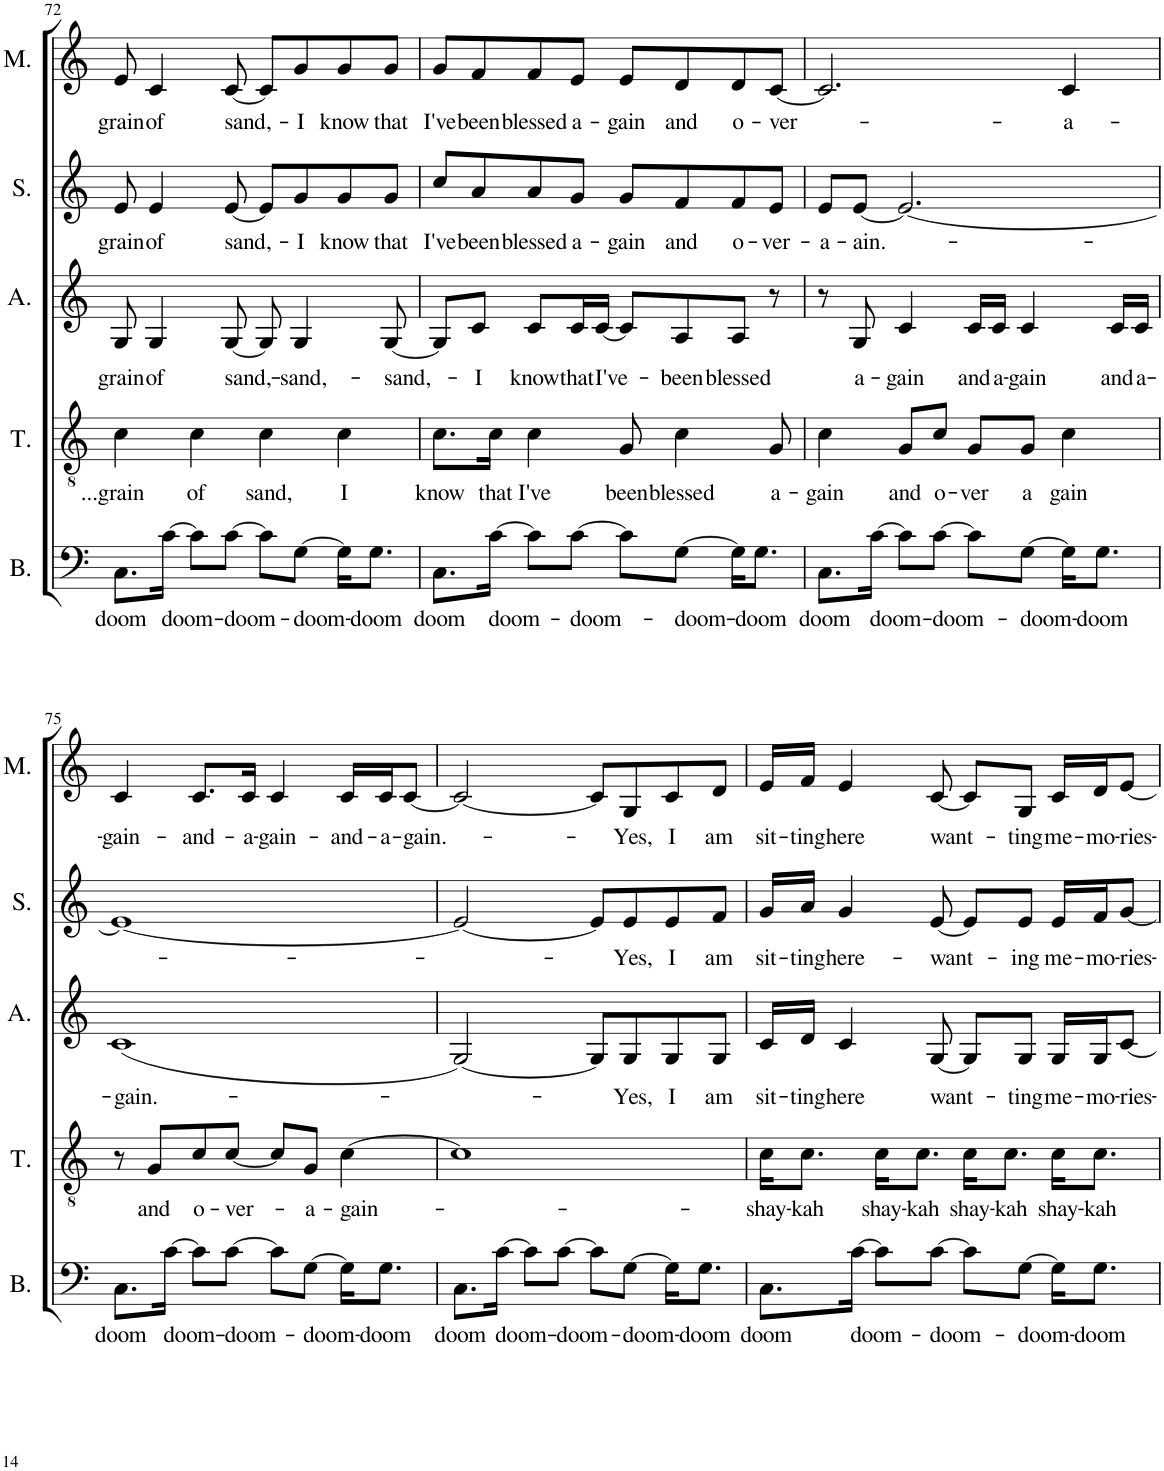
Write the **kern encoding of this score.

**kern	**text	**kern	**text	**kern	**text	**kern	**text	**kern	**text
*part5	*part5	*part4	*part4	*part3	*part3	*part2	*part2	*part1	*part1
*staff5	*staff5	*staff4	*staff4	*staff3	*staff3	*staff2	*staff2	*staff1	*staff1
*I"Bass	*	*I"Tenor	*	*I"Alto	*	*I"Soprano	*	*I"Melody	*
*I'B.	*	*I'T.	*	*I'A.	*	*I'S.	*	*I'M.	*
!!LO:PB:g=z
*clefF4	*	*clefGv2	*	*clefG2	*	*clefG2	*	*clefG2	*
*k[]	*	*k[]	*	*k[]	*	*k[]	*	*k[]	*
*M4/4	*	*M4/4	*	*M4/4	*	*M4/4	*	*M4/4	*
=72	=72	=72	=72	=72	=72	=72	=72	=72	=72
!	!LO:LY:b	!	!LO:LY:b	!	!LO:LY:b	!	!LO:LY:b	!	!LO:LY:b
8.C\L	doom	4c\	...grain	8G/	grain	8e/	grain	8e/	grain
!	!	!	!	!	!LO:LY:b	!	!LO:LY:b	!	!LO:LY:b
.	.	.	.	4G/	of	4e/	of	4c/	of
!	!LO:LY:b	!	!	!	!	!	!	!	!
[16c\Jk	doom-	.	.	.	.	.	.	.	.
!	!	!	!LO:LY:b	!	!	!	!	!	!
8c\L]	.	4c\	of	.	.	.	.	.	.
!	!LO:LY:b	!	!	!	!LO:LY:b	!	!LO:LY:b	!	!LO:LY:b
[8c\J	-doom-	.	.	[8G/	sand,-	[8e/	sand,-	[8c/	sand,-
!	!	!	!LO:LY:b	!	!	!	!	!	!
8c\L]	.	4c\	sand,	8G/]	.	8e/L]	.	8c/L]	.
!	!LO:LY:b	!	!	!	!LO:LY:b	!	!LO:LY:b	!	!LO:LY:b
[8G\J	-doom-	.	.	4G/	-sand,-	8g/	-I	8g/	-I
!	!	!	!LO:LY:b	!	!	!	!LO:LY:b	!	!LO:LY:b
16G\KL]	.	4c\	I	.	.	8g/	know	8g/	know
!	!LO:LY:b	!	!	!	!	!	!	!	!
8.G\J	-doom	.	.	.	.	.	.	.	.
!	!	!	!	!	!LO:LY:b	!	!LO:LY:b	!	!LO:LY:b
.	.	.	.	[8G/	-sand,-	8g/J	that	8g/J	that
=73	=73	=73	=73	=73	=73	=73	=73	=73	=73
!	!LO:LY:b	!	!LO:LY:b	!	!	!	!LO:LY:b	!	!LO:LY:b
8.C\L	doom	8.c\L	know	8G/L]	.	8cc/L	I've	8g/L	I've
!	!	!	!	!	!LO:LY:b	!	!LO:LY:b	!	!LO:LY:b
.	.	.	.	8c/J	-I	8a/	been	8f/	been
!	!LO:LY:b	!	!LO:LY:b	!	!	!	!	!	!
[16c\Jk	doom-	16c\Jk	that	.	.	.	.	.	.
!	!	!	!LO:LY:b	!	!LO:LY:b	!	!LO:LY:b	!	!LO:LY:b
8c\L]	.	4c\	I've	8c/L	know	8a/	blessed	8f/	blessed
!	!LO:LY:b	!	!	!	!LO:LY:b	!	!LO:LY:b	!	!LO:LY:b
[8c\J	-doom-	.	.	16c/L	that	8g/J	a-	8e/J	a-
!	!	!	!	!	!LO:LY:b	!	!	!	!
.	.	.	.	[16c/JJ	I've-	.	.	.	.
!	!	!	!LO:LY:b	!	!	!	!LO:LY:b	!	!LO:LY:b
8c\L]	.	8G/	been	8c/L]	.	8g/L	-gain	8e/L	-gain
!	!LO:LY:b	!	!LO:LY:b	!	!LO:LY:b	!	!LO:LY:b	!	!LO:LY:b
[8G\J	-doom-	4c\	blessed	8A/	-been	8f/	and	8d/	and
!	!	!	!	!	!LO:LY:b	!	!LO:LY:b	!	!LO:LY:b
16G\KL]	.	.	.	8A/J	blessed	8f/	o-	8d/	o-
!	!LO:LY:b	!	!	!	!	!	!	!	!
8.G\J	-doom	.	.	.	.	.	.	.	.
!	!	!	!LO:LY:b	!	!	!	!LO:LY:b	!	!LO:LY:b
.	.	8G/	a-	8r	.	8e/J	-ver-	[8c/J	-ver-
=74	=74	=74	=74	=74	=74	=74	=74	=74	=74
!	!LO:LY:b	!	!LO:LY:b	!	!	!	!LO:LY:b	!	!
8.C\L	doom	4c\	-gain	8r	.	8e/L	a-	2.c/]	.
!	!	!	!	!	!LO:LY:b	!	!LO:LY:b	!	!
.	.	.	.	8G/	a-	[8e/J	-ain.-	.	.
!	!LO:LY:b	!	!	!	!	!	!	!	!
[16c\Jk	doom-	.	.	.	.	.	.	.	.
!	!	!	!LO:LY:b	!	!LO:LY:b	!	!	!	!
8c\L]	.	8G/L	and	4c/	-gain	2.e/_	.	.	.
!	!LO:LY:b	!	!LO:LY:b	!	!	!	!	!	!
[8c\J	-doom-	8c/J	o-	.	.	.	.	.	.
!	!	!	!LO:LY:b	!	!LO:LY:b	!	!	!	!
8c\L]	.	8G/L	-ver	16c/LL	and	.	.	.	.
!	!	!	!	!	!LO:LY:b	!	!	!	!
.	.	.	.	16c/JJ	a-	.	.	.	.
!	!LO:LY:b	!	!LO:LY:b	!	!LO:LY:b	!	!	!	!
[8G\J	-doom-	8G/J	a	4c/	-gain	.	.	.	.
!	!	!	!LO:LY:b	!	!	!	!	!	!LO:LY:b
16G\KL]	.	4c\	gain	.	.	.	.	4c/	-a-
!	!LO:LY:b	!	!	!	!	!	!	!	!
8.G\J	-doom	.	.	.	.	.	.	.	.
!	!	!	!	!	!LO:LY:b	!	!	!	!
.	.	.	.	16c/LL	and	.	.	.	.
!	!	!	!	!	!LO:LY:b	!	!	!	!
.	.	.	.	16c/JJ	a-	.	.	.	.
!!LO:LB:g=z
=75	=75	=75	=75	=75	=75	=75	=75	=75	=75
!	!LO:LY:b	!	!	!	!LO:LY:b	!	!	!	!LO:LY:b
8.C\L	doom	8r	.	(1c	-gain.-	1e_	.	4c/	-gain-
!	!	!	!LO:LY:b	!	!	!	!	!	!
.	.	8G/L	and	.	.	.	.	.	.
!	!LO:LY:b	!	!	!	!	!	!	!	!
[16c\Jk	doom-	.	.	.	.	.	.	.	.
!	!	!	!LO:LY:b	!	!	!	!	!	!LO:LY:b
8c\L]	.	8c/	o-	.	.	.	.	8.c/L	-and-
!	!LO:LY:b	!	!LO:LY:b	!	!	!	!	!	!
[8c\J	-doom-	[8c/J	-ver-	.	.	.	.	.	.
!	!	!	!	!	!	!	!	!	!LO:LY:b
.	.	.	.	.	.	.	.	16c/Jk	-a-
!	!	!	!	!	!	!	!	!	!LO:LY:b
8c\L]	.	8c/L]	.	.	.	.	.	4c/	-gain-
!	!LO:LY:b	!	!LO:LY:b	!	!	!	!	!	!
[8G\J	-doom-	8G/J	a-	.	.	.	.	.	.
!	!	!	!LO:LY:b	!	!	!	!	!	!LO:LY:b
16G\KL]	.	[4c\	-gain-	.	.	.	.	16c/LL	-and-
!	!LO:LY:b	!	!	!	!	!	!	!	!LO:LY:b
8.G\J	-doom	.	.	.	.	.	.	16c/J	-a-
!	!	!	!	!	!	!	!	!	!LO:LY:b
.	.	.	.	.	.	.	.	[8c/J	-gain.-
=76	=76	=76	=76	=76	=76	=76	=76	=76	=76
!	!LO:LY:b	!	!	!	!	!	!	!	!
8.C\L	doom	1c]	.	[2G/)	.	2e/_	.	2c/_	.
!	!LO:LY:b	!	!	!	!	!	!	!	!
[16c\Jk	doom-	.	.	.	.	.	.	.	.
8c\L]	.	.	.	.	.	.	.	.	.
!	!LO:LY:b	!	!	!	!	!	!	!	!
[8c\J	-doom-	.	.	.	.	.	.	.	.
8c\L]	.	.	.	8G/L]	.	8e/L]	.	8c/L]	.
!	!LO:LY:b	!	!	!	!LO:LY:b	!	!LO:LY:b	!	!LO:LY:b
[8G\J	-doom-	.	.	8G/	-Yes,	8e/	-Yes,	8G/	-Yes,
!	!	!	!	!	!LO:LY:b	!	!LO:LY:b	!	!LO:LY:b
16G\KL]	.	.	.	8G/	I	8e/	I	8c/	I
!	!LO:LY:b	!	!	!	!	!	!	!	!
8.G\J	-doom	.	.	.	.	.	.	.	.
!	!	!	!	!	!LO:LY:b	!	!LO:LY:b	!	!LO:LY:b
.	.	.	.	8G/J	am	8f/J	am	8d/J	am
=77	=77	=77	=77	=77	=77	=77	=77	=77	=77
!	!LO:LY:b	!	!LO:LY:b	!	!LO:LY:b	!	!LO:LY:b	!	!LO:LY:b
8.C\L	doom	16c\KL	shay-	16c/LL	sit-	16g/LL	sit-	16e/LL	sit-
!	!	!	!LO:LY:b	!	!LO:LY:b	!	!LO:LY:b	!	!LO:LY:b
.	.	8.c\J	-kah	16d/JJ	-ting	16a/JJ	-ting	16f/JJ	-ting
!	!	!	!	!	!LO:LY:b	!	!LO:LY:b	!	!LO:LY:b
.	.	.	.	4c/	here	4g/	here-	4e/	here
!	!LO:LY:b	!	!	!	!	!	!	!	!
[16c\Jk	doom-	.	.	.	.	.	.	.	.
!	!	!	!LO:LY:b	!	!	!	!	!	!
8c\L]	.	16c\KL	shay-	.	.	.	.	.	.
!	!	!	!LO:LY:b	!	!	!	!	!	!
.	.	8.c\J	-kah	.	.	.	.	.	.
!	!LO:LY:b	!	!	!	!LO:LY:b	!	!LO:LY:b	!	!LO:LY:b
[8c\J	-doom-	.	.	[8G/	want-	[8e/	-want-	[8c/	want-
!	!	!	!LO:LY:b	!	!	!	!	!	!
8c\L]	.	16c\KL	shay-	8G/L]	.	8e/L]	.	8c/L]	.
!	!	!	!LO:LY:b	!	!	!	!	!	!
.	.	8.c\J	-kah	.	.	.	.	.	.
!	!LO:LY:b	!	!	!	!LO:LY:b	!	!LO:LY:b	!	!LO:LY:b
[8G\J	-doom-	.	.	8G/J	-ting	8e/J	-ing	8G/J	-ting
!	!	!	!LO:LY:b	!	!LO:LY:b	!	!LO:LY:b	!	!LO:LY:b
16G\KL]	.	16c\KL	shay-	16G/LL	me-	16e/LL	me-	16c/LL	me-
!	!LO:LY:b	!	!LO:LY:b	!	!LO:LY:b	!	!LO:LY:b	!	!LO:LY:b
8.G\J	-doom	8.c\J	-kah	16G/J	-mo-	16f/J	-mo-	16d/J	-mo-
!	!	!	!	!	!LO:LY:b	!	!LO:LY:b	!	!LO:LY:b
.	.	.	.	[8c/J	-ries-	[8g/J	-ries-	[8e/J	-ries-
=	=	=	=	=	=	=	=	=	=
*-	*-	*-	*-	*-	*-	*-	*-	*-	*-
